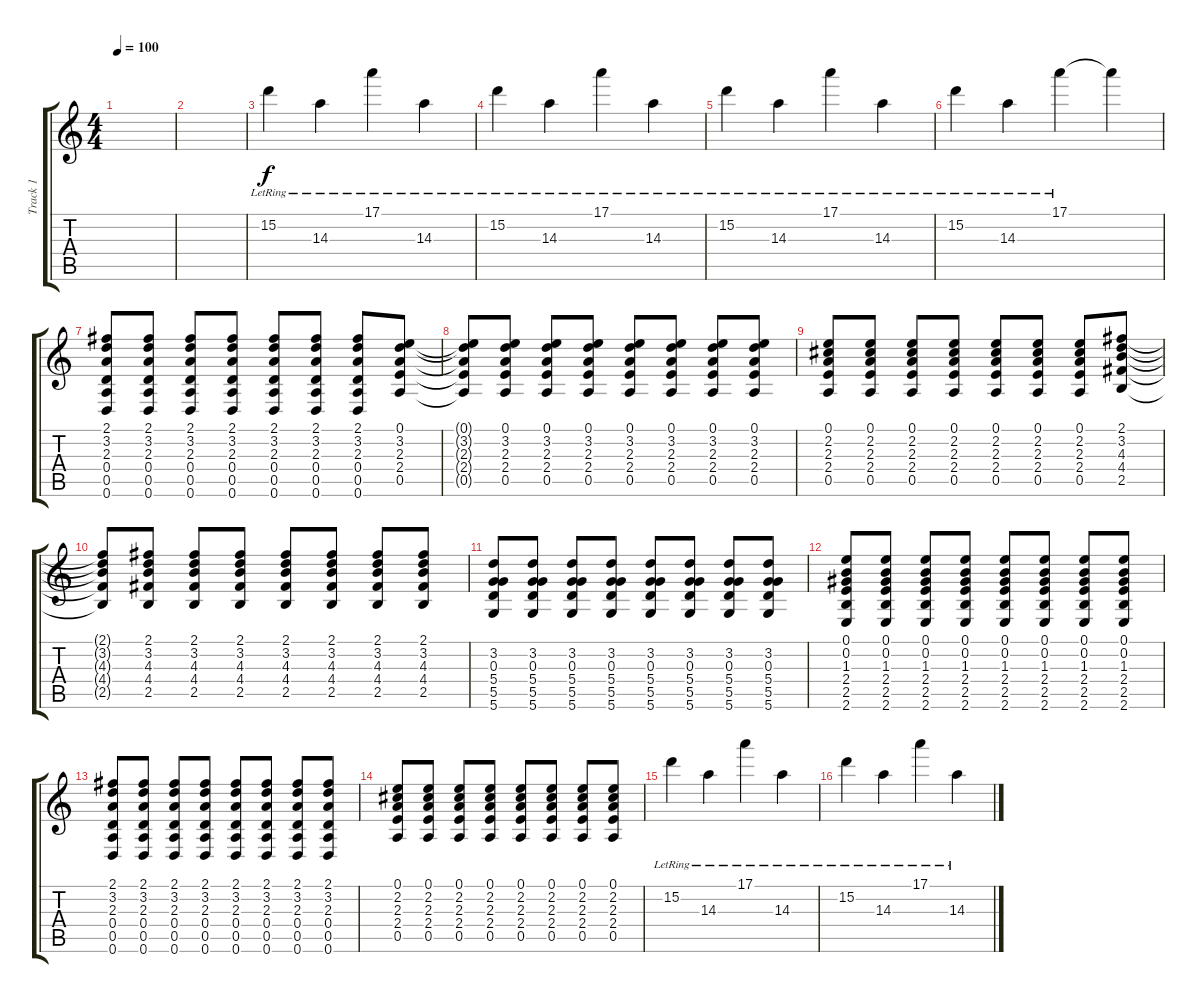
\track ("Track 1" "Track 1") {instrument overdrivenguitar}
\staff {score tabs}
\tuning (E4 B3 G3 D3 A2 D2) {hide}
\ts (4 4)
\tempo 100
\clef g2
\ks c
|
|
15.2{lr}.4 14.3{lr}.4 17.1{lr}.4 14.3{lr}.4 |
15.2{lr}.4 14.3{lr}.4 17.1{lr}.4 14.3{lr}.4 |
15.2{lr}.4 14.3{lr}.4 17.1{lr}.4 14.3{lr}.4 |
15.2{lr}.4 14.3{lr}.4 17.1{lr}.4 17.1{t}.4 |
(2.1 3.2 2.3 0.4 0.5 0.6).8 (2.1 3.2 2.3 0.4 0.5 0.6).8 (2.1 3.2 2.3 0.4 0.5 0.6).8 (2.1 3.2 2.3 0.4 0.5 0.6).8 (2.1 3.2 2.3 0.4 0.5 0.6).8 (2.1 3.2 2.3 0.4 0.5 0.6).8 (2.1 3.2 2.3 0.4 0.5 0.6).8 (0.1 3.2 2.3 2.4 0.5).8 |
(0.1{t} 3.2{t} 2.3{t} 2.4{t} 0.5{t}).8 (0.1 3.2 2.3 2.4 0.5).8 (0.1 3.2 2.3 2.4 0.5).8 (0.1 3.2 2.3 2.4 0.5).8 (0.1 3.2 2.3 2.4 0.5).8 (0.1 3.2 2.3 2.4 0.5).8 (0.1 3.2 2.3 2.4 0.5).8 (0.1 3.2 2.3 2.4 0.5).8 |
(0.1 2.2 2.3 2.4 0.5).8 (0.1 2.2 2.3 2.4 0.5).8 (0.1 2.2 2.3 2.4 0.5).8 (0.1 2.2 2.3 2.4 0.5).8 (0.1 2.2 2.3 2.4 0.5).8 (0.1 2.2 2.3 2.4 0.5).8 (0.1 2.2 2.3 2.4 0.5).8 (2.1 3.2 4.3 4.4 2.5).8 |
(2.1{t} 3.2{t} 4.3{t} 4.4{t} 2.5{t}).8 (2.1 3.2 4.3 4.4 2.5).8 (2.1 3.2 4.3 4.4 2.5).8 (2.1 3.2 4.3 4.4 2.5).8 (2.1 3.2 4.3 4.4 2.5).8 (2.1 3.2 4.3 4.4 2.5).8 (2.1 3.2 4.3 4.4 2.5).8 (2.1 3.2 4.3 4.4 2.5).8 |
(3.2 0.3 5.4 5.5 5.6).8 (3.2 0.3 5.4 5.5 5.6).8 (3.2 0.3 5.4 5.5 5.6).8 (3.2 0.3 5.4 5.5 5.6).8 (3.2 0.3 5.4 5.5 5.6).8 (3.2 0.3 5.4 5.5 5.6).8 (3.2 0.3 5.4 5.5 5.6).8 (3.2 0.3 5.4 5.5 5.6).8 |
(0.1 0.2 1.3 2.4 2.5 2.6).8 (0.1 0.2 1.3 2.4 2.5 2.6).8 (0.1 0.2 1.3 2.4 2.5 2.6).8 (0.1 0.2 1.3 2.4 2.5 2.6).8 (0.1 0.2 1.3 2.4 2.5 2.6).8 (0.1 0.2 1.3 2.4 2.5 2.6).8 (0.1 0.2 1.3 2.4 2.5 2.6).8 (0.1 0.2 1.3 2.4 2.5 2.6).8 |
(2.1 3.2 2.3 0.4 0.5 0.6).8 (2.1 3.2 2.3 0.4 0.5 0.6).8 (2.1 3.2 2.3 0.4 0.5 0.6).8 (2.1 3.2 2.3 0.4 0.5 0.6).8 (2.1 3.2 2.3 0.4 0.5 0.6).8 (2.1 3.2 2.3 0.4 0.5 0.6).8 (2.1 3.2 2.3 0.4 0.5 0.6).8 (2.1 3.2 2.3 0.4 0.5 0.6).8 |
(0.1 2.2 2.3 2.4 0.5).8 (0.1 2.2 2.3 2.4 0.5).8 (0.1 2.2 2.3 2.4 0.5).8 (0.1 2.2 2.3 2.4 0.5).8 (0.1 2.2 2.3 2.4 0.5).8 (0.1 2.2 2.3 2.4 0.5).8 (0.1 2.2 2.3 2.4 0.5).8 (0.1 2.2 2.3 2.4 0.5).8 |
15.2{lr}.4 14.3{lr}.4 17.1{lr}.4 14.3{lr}.4 |
15.2{lr}.4 14.3{lr}.4 17.1{lr}.4 14.3{lr}.4
